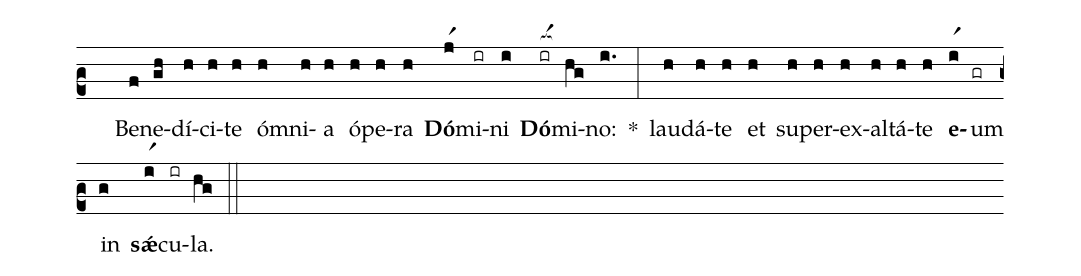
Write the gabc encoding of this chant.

%%
(c2)
( )Be(f)ne(gh)dí(h)ci(h)te(h) óm(h)ni(h)a(h) ó(h)pe(h)ra(h) <b>Dó</b>(jr1)mi(ir)ni(i) <b>Dó</b>(ir[ocba:1{])mi(hg[ocba:1}])no:(i.) *(:)
lau(h)dá(h)te(h) et(h) su(h)per(h)ex(h)al(h)tá(h)te(h) <b>e</b>(ir1)um(gr) in(g) <b>sǽ</b>(ir1)cu(ir)la.(hg) (::)
